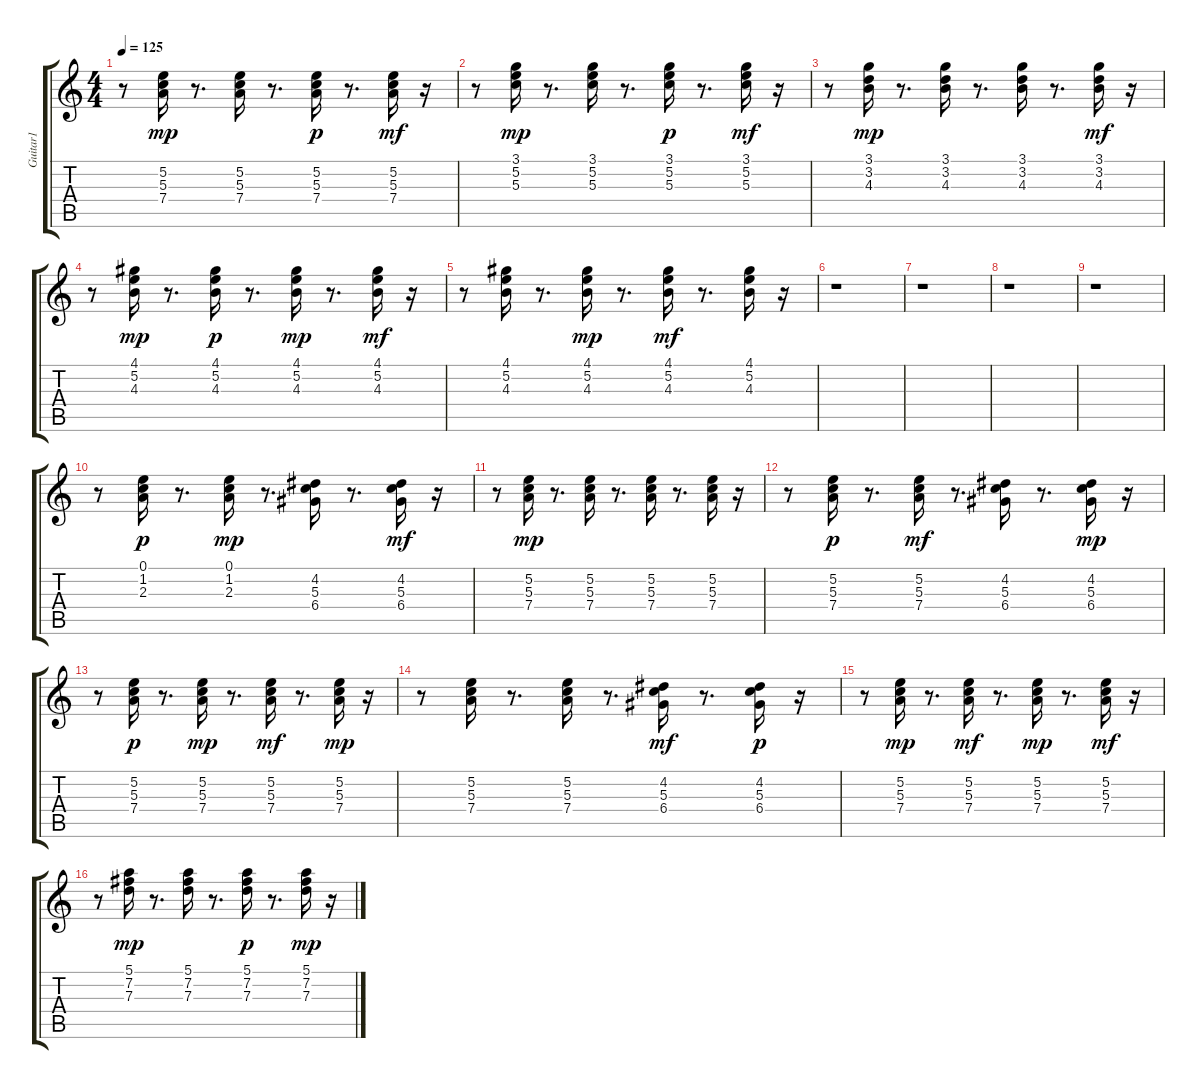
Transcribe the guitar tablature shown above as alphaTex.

\track ("Guitar1" "Guitar1") {instrument overdrivenguitar}
\staff {score tabs}
\tuning (E4 B3 G3 D3 A2 E2) {hide}
\ts (4 4)
\tempo 125
\clef g2
\ks c
r.8{dy mp} (5.2 5.3 7.4).16 r.8{d} (5.2 5.3 7.4).16 r.8{d} (5.2 5.3 7.4).16{dy p} r.8{d} (5.2 5.3 7.4).16{dy mf} r.16 |
r.8 (3.1 5.2 5.3).16{dy mp} r.8{d} (3.1 5.2 5.3).16 r.8{d} (3.1 5.2 5.3).16{dy p} r.8{d} (3.1 5.2 5.3).16{dy mf} r.16 |
r.8 (3.1 3.2 4.3).16{dy mp} r.8{d} (3.1 3.2 4.3).16 r.8{d} (3.1 3.2 4.3).16 r.8{d} (3.1 3.2 4.3).16{dy mf} r.16 |
r.8 (4.1 5.2 4.3).16{dy mp} r.8{d} (4.1 5.2 4.3).16{dy p} r.8{d} (4.1 5.2 4.3).16{dy mp} r.8{d} (4.1 5.2 4.3).16{dy mf} r.16 |
r.8 (4.1 5.2 4.3).16 r.8{d} (4.1 5.2 4.3).16{dy mp} r.8{d} (4.1 5.2 4.3).16{dy mf} r.8{d} (4.1 5.2 4.3).16 r.16 |
r.1 |
r.1 |
r.1 |
r.1 |
r.8 (0.1 1.2 2.3).16{dy p} r.8{d} (0.1 1.2 2.3).16{dy mp} r.8{d} (4.2 5.3 6.4).16 r.8{d} (4.2 5.3 6.4).16{dy mf} r.16 |
r.8 (5.2 5.3 7.4).16{dy mp} r.8{d} (5.2 5.3 7.4).16 r.8{d} (5.2 5.3 7.4).16 r.8{d} (5.2 5.3 7.4).16 r.16 |
r.8 (5.2 5.3 7.4).16{dy p} r.8{d} (5.2 5.3 7.4).16{dy mf} r.8{d} (4.2 5.3 6.4).16 r.8{d} (4.2 5.3 6.4).16{dy mp} r.16 |
r.8 (5.2 5.3 7.4).16{dy p} r.8{d} (5.2 5.3 7.4).16{dy mp} r.8{d} (5.2 5.3 7.4).16{dy mf} r.8{d} (5.2 5.3 7.4).16{dy mp} r.16 |
r.8 (5.2 5.3 7.4).16 r.8{d} (5.2 5.3 7.4).16 r.8{d} (4.2 5.3 6.4).16{dy mf} r.8{d} (4.2 5.3 6.4).16{dy p} r.16 |
r.8 (5.2 5.3 7.4).16{dy mp} r.8{d} (5.2 5.3 7.4).16{dy mf} r.8{d} (5.2 5.3 7.4).16{dy mp} r.8{d} (5.2 5.3 7.4).16{dy mf} r.16 |
r.8 (5.1 7.2 7.3).16{dy mp} r.8{d} (5.1 7.2 7.3).16 r.8{d} (5.1 7.2 7.3).16{dy p} r.8{d} (5.1 7.2 7.3).16{dy mp} r.16
